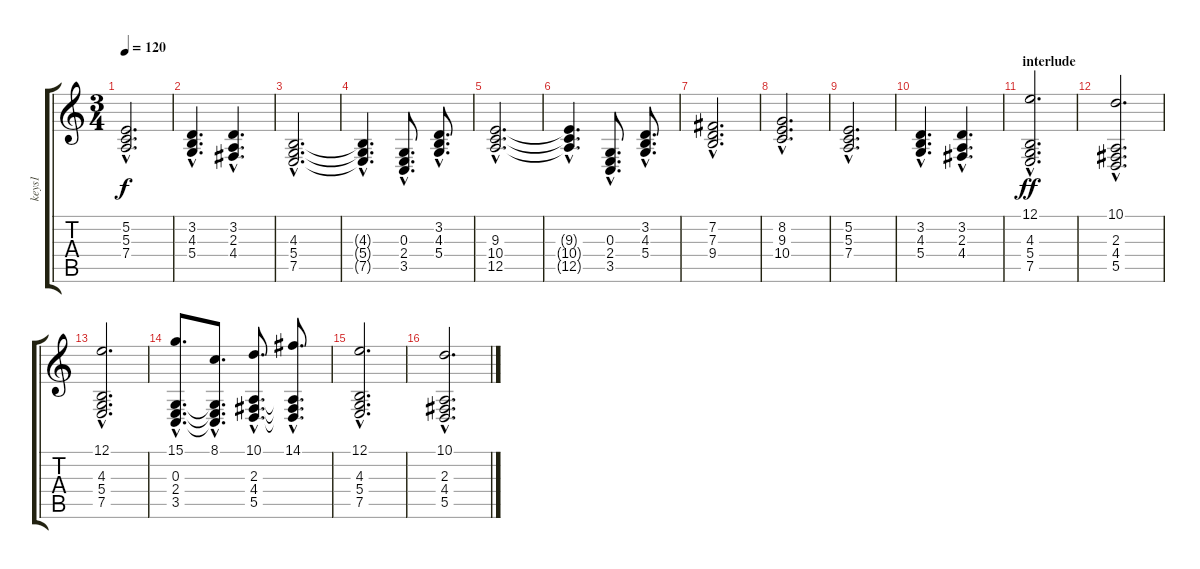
\track ("keys1" "keys1") {instrument synthstrings1}
\staff {score tabs}
\tuning (E4 B3 G3 D3 A2 E2) {hide}
\ts (3 4)
\tempo 120
\clef g2
\ks c
(5.2{hac} 5.3{hac} 7.4{hac}).2{d dy f} |
(3.2{hac} 4.3{hac} 5.4{hac}).4{d} (3.2{hac} 2.3{hac} 4.4{hac}).4{d} |
(4.3{hac} 5.4{hac} 7.5{hac}).2{d} |
(4.3{hac t} 5.4{hac t} 7.5{hac t}).4{d} (0.3{hac} 2.4{hac} 3.5{hac}).8{d} (3.2{hac} 4.3{hac} 5.4{hac}).8{d} |
(9.3{hac} 10.4{hac} 12.5{hac}).2{d} |
(9.3{hac t} 10.4{hac t} 12.5{hac t}).4{d} (0.3{hac} 2.4{hac} 3.5{hac}).8{d} (3.2{hac} 4.3{hac} 5.4{hac}).8{d} |
(7.2{hac} 7.3{hac} 9.4{hac}).2{d} |
(8.2{hac} 9.3{hac} 10.4{hac}).2{d} |
(5.2{hac} 5.3{hac} 7.4{hac}).2{d} |
(3.2{hac} 4.3{hac} 5.4{hac}).4{d} (3.2{hac} 2.3{hac} 4.4{hac}).4{d} |
\section ("" "interlude")
(12.1{hac} 4.3{hac} 5.4{hac} 7.5{hac}).2{d dy ff instrument stringensemble1} |
(10.1{hac} 2.3{hac} 4.4{hac} 5.5{hac}).2{d} |
(12.1{hac} 4.3{hac} 5.4{hac} 7.5{hac}).2{d} |
(15.1{hac} 0.3{hac} 2.4{hac} 3.5{hac}).8{d} (8.1{hac} 0.3{hac t} 2.4{hac t} 3.5{hac t}).8{d} (10.1{hac} 2.3{hac} 4.4{hac} 5.5{hac}).8{d} (14.1{hac} 2.3{hac t} 4.4{hac t} 5.5{hac t}).8{d} |
(12.1{hac} 4.3{hac} 5.4{hac} 7.5{hac}).2{d instrument stringensemble1} |
(10.1{hac} 2.3{hac} 4.4{hac} 5.5{hac}).2{d}
